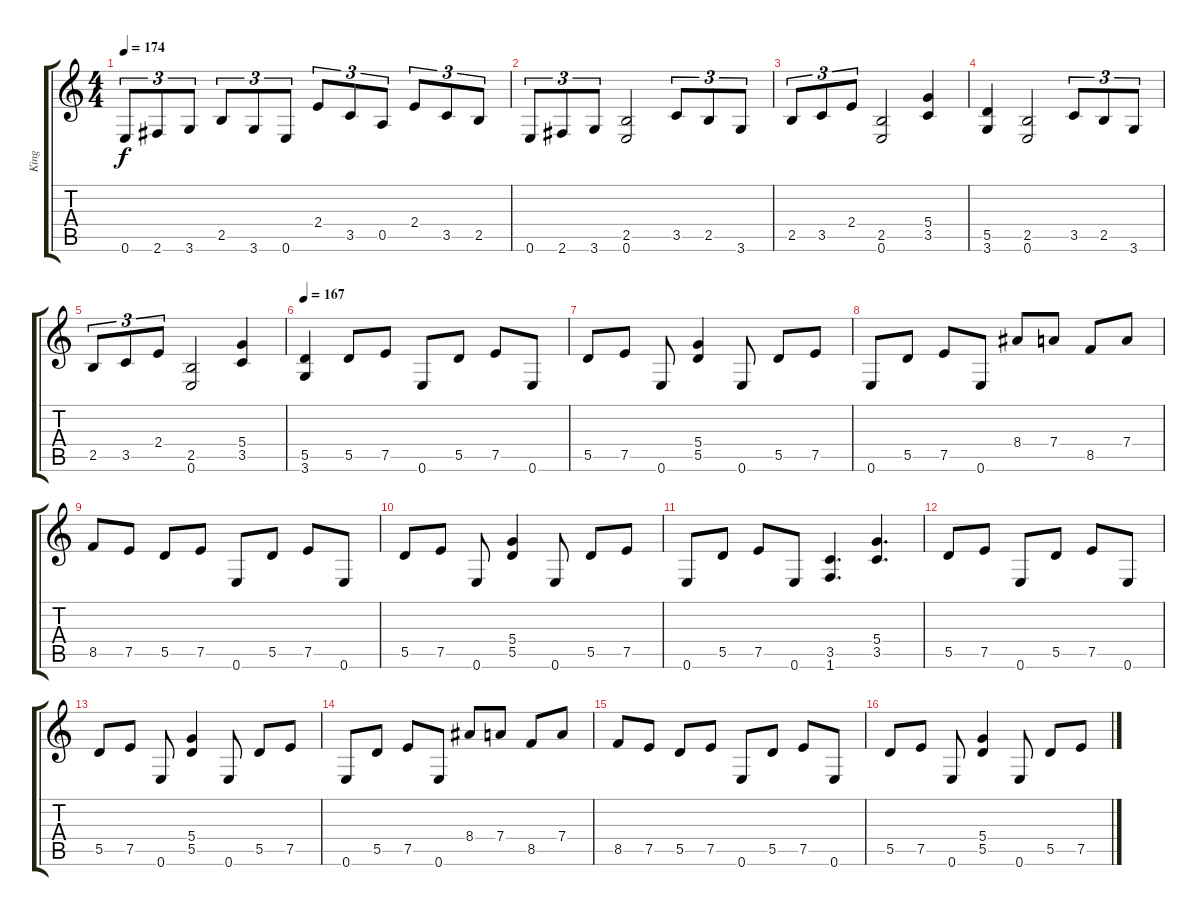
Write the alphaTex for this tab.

\track ("King" "King") {instrument distortionguitar}
\staff {score tabs}
\tuning (E4 B3 G3 D3 A2 E2) {hide}
\ts (4 4)
\tempo 174
\clef g2
\ks c
0.6.8{tu (3 2) dy f} 2.6.8{tu (3 2)} 3.6.8{tu (3 2)} 2.5.8{tu (3 2)} 3.6.8{tu (3 2)} 0.6.8{tu (3 2)} 2.4.8{tu (3 2)} 3.5.8{tu (3 2)} 0.5.8{tu (3 2)} 2.4.8{tu (3 2)} 3.5.8{tu (3 2)} 2.5.8{tu (3 2)} |
0.6.8{tu (3 2)} 2.6.8{tu (3 2)} 3.6.8{tu (3 2)} (2.5 0.6).2 3.5.8{tu (3 2)} 2.5.8{tu (3 2)} 3.6.8{tu (3 2)} |
2.5.8{tu (3 2)} 3.5.8{tu (3 2)} 2.4.8{tu (3 2)} (2.5 0.6).2 (5.4 3.5).4 |
(5.5 3.6).4 (2.5 0.6).2 3.5.8{tu (3 2)} 2.5.8{tu (3 2)} 3.6.8{tu (3 2)} |
2.5.8{tu (3 2)} 3.5.8{tu (3 2)} 2.4.8{tu (3 2)} (2.5 0.6).2 (5.4 3.5).4 |
\tempo 167
(5.5 3.6).4 5.5.8 7.5.8 0.6.8 5.5.8 7.5.8 0.6.8 |
5.5.8 7.5.8 0.6.8 (5.4 5.5).4 0.6.8 5.5.8 7.5.8 |
0.6.8 5.5.8 7.5.8 0.6.8 8.4.8 7.4.8 8.5.8 7.4.8 |
8.5.8 7.5.8 5.5.8 7.5.8 0.6.8 5.5.8 7.5.8 0.6.8 |
5.5.8 7.5.8 0.6.8 (5.4 5.5).4 0.6.8 5.5.8 7.5.8 |
0.6.8 5.5.8 7.5.8 0.6.8 (3.5 1.6).4{d} (5.4 3.5).4{d} |
5.5.8 7.5.8 0.6.8 5.5.8 7.5.8 0.6.8 |
5.5.8 7.5.8 0.6.8 (5.4 5.5).4 0.6.8 5.5.8 7.5.8 |
0.6.8 5.5.8 7.5.8 0.6.8 8.4.8 7.4.8 8.5.8 7.4.8 |
8.5.8 7.5.8 5.5.8 7.5.8 0.6.8 5.5.8 7.5.8 0.6.8 |
5.5.8 7.5.8 0.6.8 (5.4 5.5).4 0.6.8 5.5.8 7.5.8
